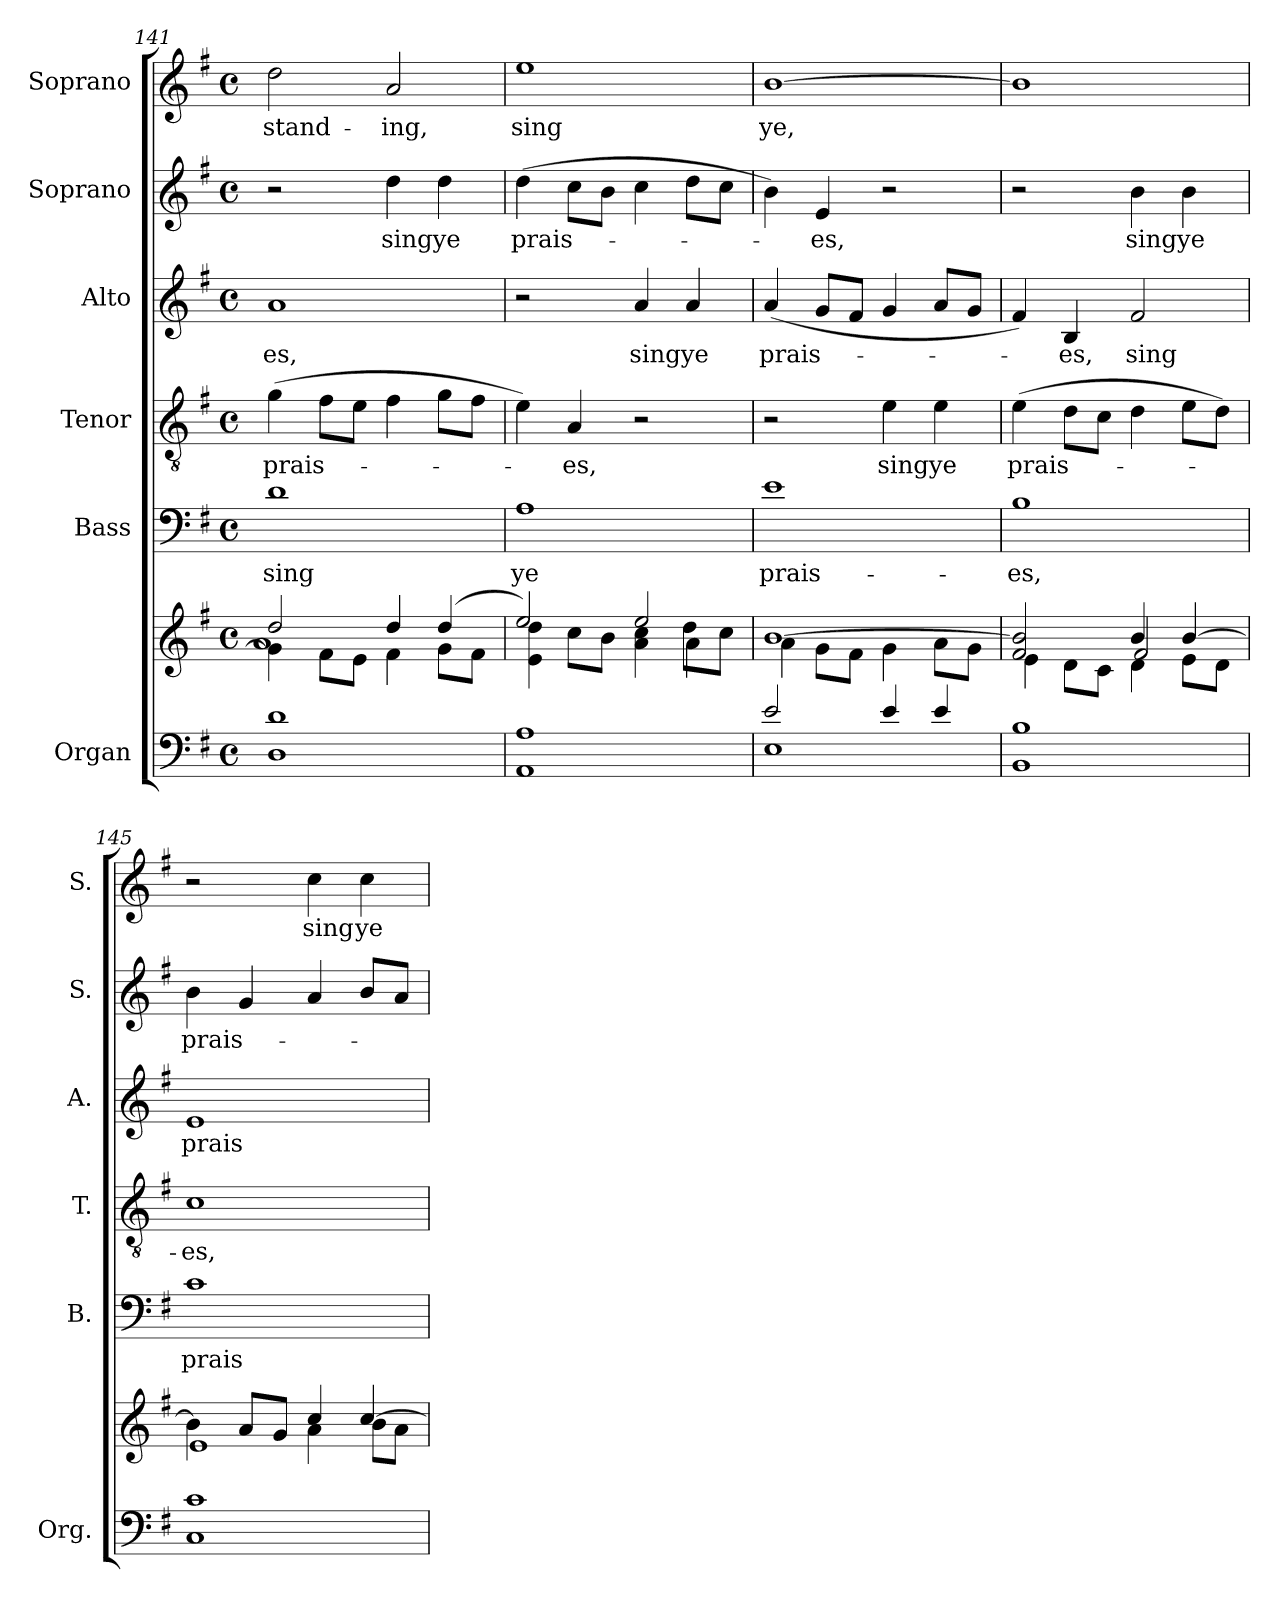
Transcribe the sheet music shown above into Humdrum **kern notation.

**kern	**kern	**kern	**text	**kern	**text	**kern	**text	**kern	**text	**kern	**text
*part6	*part6	*part5	*part5	*part4	*part4	*part3	*part3	*part2	*part2	*part1	*part1
*staff7	*staff6	*staff5	*staff5	*staff4	*staff4	*staff3	*staff3	*staff2	*staff2	*staff1	*staff1
*I"Organ	*	*I"Bass	*	*I"Tenor	*	*I"Alto	*	*I"Soprano	*	*I"Soprano	*
*I'Org.	*	*I'B.	*	*I'T.	*	*I'A.	*	*I'S.	*	*I'S.	*
!!LO:LB:g=z
*clefF4	*clefG2	*clefF4	*	*clefGv2	*	*clefG2	*	*clefG2	*	*clefG2	*
*	*	*	*	*ITrd7c12	*	*	*	*	*	*	*
*k[f#]	*k[f#]	*k[f#]	*	*k[f#]	*	*k[f#]	*	*k[f#]	*	*k[f#]	*
*G:	*G:	*G:	*	*G:	*	*G:	*	*G:	*	*G:	*
*M4/4	*M4/4	*M4/4	*	*M4/4	*	*M4/4	*	*M4/4	*	*M4/4	*
*met(c)	*met(c)	*met(c)	*	*met(c)	*	*met(c)	*	*met(c)	*	*met(c)	*
=141	=141	=141	=141	=141	=141	=141	=141	=141	=141	=141	=141
*	*^	*	*	*	*	*	*	*	*	*	*
*	*	*^	*	*	*	*	*	*	*	*	*	*
!	!	!	!	!	!LO:LY:b:color=#000000	!	!	!	!	!	!	!	!
!	!	!	!	!	!	!	!LO:LY:b:color=#000000	!	!	!	!	!	!
!	!	!	!	!	!	!	!	!	!LO:LY:b:color=#000000	!	!	!	!
!	!	!	!	!	!	!	!	!	!	!	!	!	!LO:LY:b:color=#000000
1Di 1di	2ddi/	4gi\]	1ai	1di	sing	(4Gi\	prais-	1ai	-es,	2r	.	2ddi\	-stand-
.	.	8f#i\L	.	.	.	8F#i\L	.	.	.	.	.	.	.
.	.	8ei\J	.	.	.	8Ei\J	.	.	.	.	.	.	.
!	!	!	!	!	!	!	!	!	!	!	!LO:LY:b:color=#000000	!	!
!	!	!	!	!	!	!	!	!	!	!	!	!	!LO:LY:b:color=#000000
.	4ddi/	4f#i\	.	.	.	4F#i\	.	.	.	4ddi\	sing	2ai/	-ing,
!	!	!	!	!	!	!	!	!	!	!	!LO:LY:b:color=#000000	!	!
.	(4ddi/	8gi\L	.	.	.	8Gi\L	.	.	.	4ddi\	ye	.	.
.	.	8f#i\J	.	.	.	8F#i\J	.	.	.	.	.	.	.
=142	=142	=142	=142	=142	=142	=142	=142	=142	=142	=142	=142	=142	=142
!	!	!	!	!	!LO:LY:b:color=#000000	!	!	!	!	!	!	!	!
!	!	!	!	!	!	!	!	!	!	!	!LO:LY:b:color=#000000	!	!
!	!	!	!	!	!	!	!	!	!	!	!	!	!LO:LY:b:color=#000000
1AAi 1Ai	2eei/)	4ei\ 4ddi	2.ryy	1Ai	ye	4Ei\)	.	2r	.	(4ddi\	prais-	1eei	sing
!	!	!	!	!	!	!	!LO:LY:b:color=#000000	!	!	!	!	!	!
.	.	8cci\L	.	.	.	4AAi/	-es,	.	.	8cci\L	.	.	.
.	.	8bi\J	.	.	.	.	.	.	.	8bi\J	.	.	.
!	!	!	!	!	!	!	!	!	!LO:LY:b:color=#000000	!	!	!	!
.	2eei/	4ai\ 4cci	.	.	.	2r	.	4ai/	sing	4cci\	.	.	.
!	!	!	!	!	!	!	!	!	!LO:LY:b:color=#000000	!	!	!	!
.	.	4ai\	8ddi\L	.	.	.	.	4ai/	ye	8ddi\L	.	.	.
.	.	.	8cci\J	.	.	.	.	.	.	8cci\J	.	.	.
*	*	*v	*v	*	*	*	*	*	*	*	*	*	*
=143	=143	=143	=143	=143	=143	=143	=143	=143	=143	=143	=143	=143
*^	*	*	*	*	*	*	*	*	*	*	*	*
*	*	*	*^	*	*	*	*	*	*	*	*	*	*
!	!	!	!	!	!	!LO:LY:b:color=#000000	!	!	!	!	!	!	!	!
*	*	*	*v	*v	*	*	*	*	*	*	*	*	*	*
*	*	*	*^	*	*	*	*	*	*	*	*	*	*
!	!	!	!	!	!	!	!	!	!	!LO:LY:b:color=#000000	!	!	!	!
*	*	*	*v	*v	*	*	*	*	*	*	*	*	*	*
*	*	*	*^	*	*	*	*	*	*	*	*	*	*
!	!	!	!	!	!	!	!	!	!	!	!	!	!	!LO:LY:b:color=#000000
*	*	*	*v	*v	*	*	*	*	*	*	*	*	*	*
2ei/	1Ei	[>1bi	4ai\	1ei	prais-	2r	.	(4ai/	prais-	4bi\)	.	[>1bi	ye,
!	!	!	!	!	!	!	!	!	!	!	!LO:LY:b:color=#000000	!	!
.	.	.	8gi\L	.	.	.	.	8gi/L	.	4ei/	-es,	.	.
.	.	.	8f#i\J	.	.	.	.	8f#i/J	.	.	.	.	.
!	!	!	!	!	!	!	!LO:LY:b:color=#000000	!	!	!	!	!	!
4ei/	.	.	4gi\	.	.	4Ei\	sing	4gi/	.	2r	.	.	.
!	!	!	!	!	!	!	!LO:LY:b:color=#000000	!	!	!	!	!	!
4ei/	.	.	8ai\L	.	.	4Ei\	ye	8ai/L	.	.	.	.	.
.	.	.	8gi\J	.	.	.	.	8gi/J	.	.	.	.	.
*v	*v	*	*	*	*	*	*	*	*	*	*	*	*
=144	=144	=144	=144	=144	=144	=144	=144	=144	=144	=144	=144	=144
*	*	*^	*	*	*	*	*	*	*	*	*	*
!	!	!	!	!	!LO:LY:b:color=#000000	!	!	!	!	!	!	!	!
!	!	!	!	!	!	!	!LO:LY:b:color=#000000	!	!	!	!	!	!
1BBi 1Bi	2f#i/ 2bi]	4ei\	2ryy	1Bi	-es,	(4Ei\	prais-	4f#i/)	.	2r	.	1bi]	.
!	!	!	!	!	!	!	!	!	!LO:LY:b:color=#000000	!	!	!	!
.	.	8di\L	.	.	.	8Di\L	.	4Bi/	-es,	.	.	.	.
.	.	8ci\J	.	.	.	8Ci\J	.	.	.	.	.	.	.
!	!	!	!	!	!	!	!	!	!LO:LY:b:color=#000000	!	!	!	!
!	!	!	!	!	!	!	!	!	!	!	!LO:LY:b:color=#000000	!	!
.	4bi/	4di\	2f#i/	.	.	4Di\	.	2f#i/	sing	4bi\	sing	.	.
!	!	!	!	!	!	!	!	!	!	!	!LO:LY:b:color=#000000	!	!
.	[>4bi/	8ei\L	.	.	.	8Ei\L	.	.	.	4bi\	ye	.	.
.	.	8di\J	.	.	.	8Di\J)	.	.	.	.	.	.	.
=145	=145	=145	=145	=145	=145	=145	=145	=145	=145	=145	=145	=145	=145
!	!	!	!	!	!LO:LY:b:color=#000000	!	!	!	!	!	!	!	!
!	!	!	!	!	!	!	!LO:LY:b:color=#000000	!	!	!	!	!	!
!	!	!	!	!	!	!	!	!	!LO:LY:b:color=#000000	!	!	!	!
!	!	!	!	!	!	!	!	!	!	!	!LO:LY:b:color=#000000	!	!
1Ci 1ci	4bi\]	2ryy	1ei	1ci	prais-	1Ci	-es,	1ei	prais-	4bi\	prais-	2r	.
.	8ai/L	.	.	.	.	.	.	.	.	4gi/	.	.	.
.	8gi/J	.	.	.	.	.	.	.	.	.	.	.	.
!	!	!	!	!	!	!	!	!	!	!	!	!	!LO:LY:b:color=#000000
.	4cci/	4ai\	.	.	.	.	.	.	.	4ai/	.	4cci\	sing
!	!	!	!	!	!	!	!	!	!	!	!	!	!LO:LY:b:color=#000000
.	[>4cci/	8bi\L	.	.	.	.	.	.	.	8bi/L	.	4cci\	ye
.	.	8ai\J	.	.	.	.	.	.	.	8ai/J	.	.	.
*	*v	*v	*v	*	*	*	*	*	*	*	*	*	*
=	=	=	=	=	=	=	=	=	=	=	=
*-	*-	*-	*-	*-	*-	*-	*-	*-	*-	*-	*-
